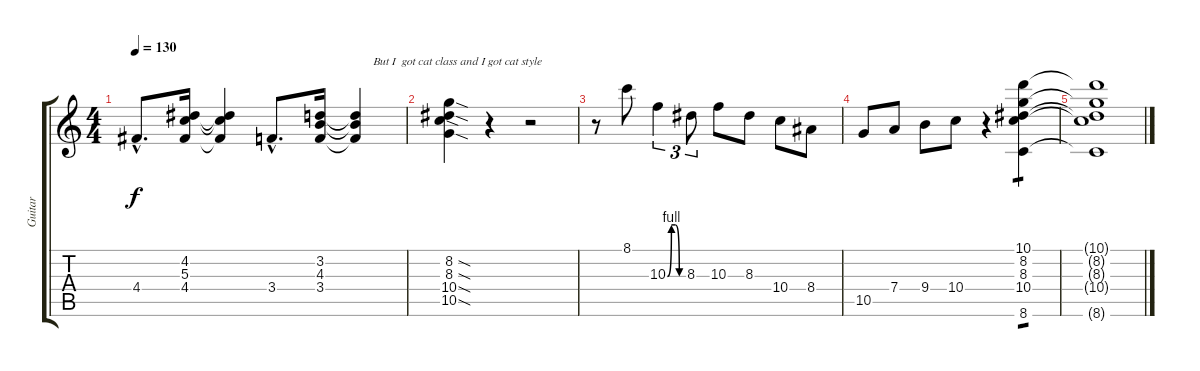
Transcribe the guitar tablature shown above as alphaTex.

\track ("Guitar" "Guitar") {instrument overdrivenguitar}
\staff {score tabs}
\tuning (E4 B3 G3 D3 A2 E2) {hide}
\ts (4 4)
\tempo 130
\clef g2
\ks c
4.4{hac}.8{d dy f} (4.2 5.3 4.4).16 (4.2{t} 5.3{t} 4.4{t}).4 3.4{hac}.8{d} (3.2 4.3 3.4).16 (3.2{t} 4.3{t} 3.4{t}).4{txt "      But I  got cat class and I got cat style"} |
(8.2{sod} 8.3{sod} 10.4{sod} 10.5{sod}).4 r.4 r.2 |
r.8 8.1.8 10.3{be (custom 0 0 15 4 30 4 45 0 60 0)}.4{tu (3 2)} 8.3.8{tu (3 2)} 10.3.8 8.3.8 10.4.8 8.4.8 |
10.5.8 7.4.8 9.4.8 10.4.8 r.4 (10.1 8.2 8.3 10.4 8.6).4{tp 1} |
(10.1{t} 8.2{t} 8.3{t} 10.4{t} 8.6{t}).1
